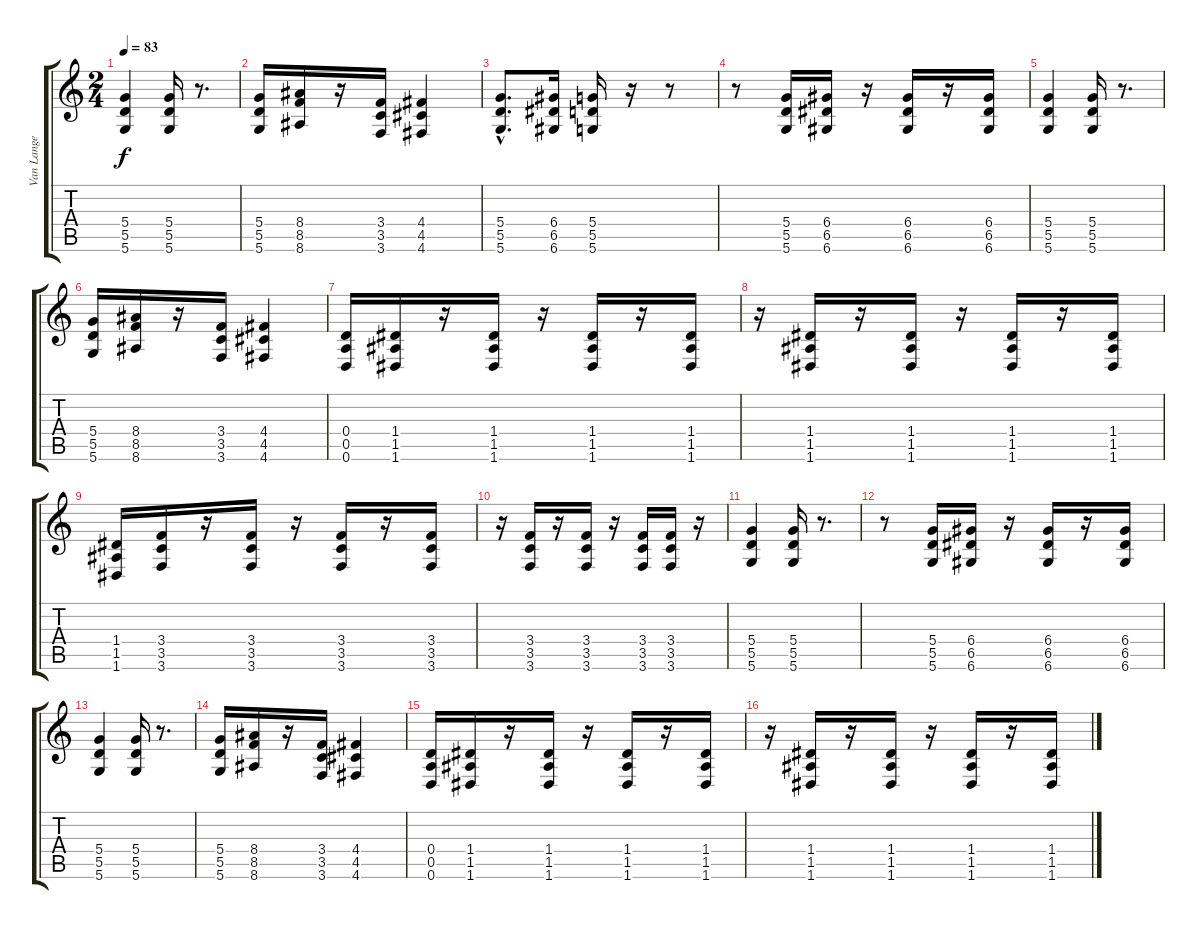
\track ("Van Lange" "Van Lange") {instrument distortionguitar}
\staff {score tabs}
\tuning (E4 B3 G3 D3 A2 D2) {hide}
\ts (2 4)
\tempo 83
\clef g2
\ks c
(5.4 5.5 5.6).4{dy f} (5.4 5.5 5.6).16 r.8{d} |
(5.4 5.5 5.6).16 (8.4 8.5 8.6).16 r.16 (3.4 3.5 3.6).16 (4.4 4.5 4.6).4 |
(5.4{hac} 5.5{hac} 5.6{hac}).8{d} (6.4 6.5 6.6).16 (5.4 5.5 5.6).16 r.16 r.8 |
r.8 (5.4 5.5 5.6).16 (6.4 6.5 6.6).16 r.16 (6.4 6.5 6.6).16 r.16 (6.4 6.5 6.6).16 |
(5.4 5.5 5.6).4 (5.4 5.5 5.6).16 r.8{d} |
(5.4 5.5 5.6).16 (8.4 8.5 8.6).16 r.16 (3.4 3.5 3.6).16 (4.4 4.5 4.6).4 |
(0.4 0.5 0.6).16 (1.4 1.5 1.6).16 r.16 (1.4 1.5 1.6).16 r.16 (1.4 1.5 1.6).16 r.16 (1.4 1.5 1.6).16 |
r.16 (1.4 1.5 1.6).16 r.16 (1.4 1.5 1.6).16 r.16 (1.4 1.5 1.6).16 r.16 (1.4 1.5 1.6).16 |
(1.4 1.5 1.6).16 (3.4 3.5 3.6).16 r.16 (3.4 3.5 3.6).16 r.16 (3.4 3.5 3.6).16 r.16 (3.4 3.5 3.6).16 |
r.16 (3.4 3.5 3.6).16 r.16 (3.4 3.5 3.6).16 r.16 (3.4 3.5 3.6).16 (3.4 3.5 3.6).16 r.16 |
(5.4 5.5 5.6).4 (5.4 5.5 5.6).16 r.8{d} |
r.8 (5.4 5.5 5.6).16 (6.4 6.5 6.6).16 r.16 (6.4 6.5 6.6).16 r.16 (6.4 6.5 6.6).16 |
(5.4 5.5 5.6).4 (5.4 5.5 5.6).16 r.8{d} |
(5.4 5.5 5.6).16 (8.4 8.5 8.6).16 r.16 (3.4 3.5 3.6).16 (4.4 4.5 4.6).4 |
(0.4 0.5 0.6).16 (1.4 1.5 1.6).16 r.16 (1.4 1.5 1.6).16 r.16 (1.4 1.5 1.6).16 r.16 (1.4 1.5 1.6).16 |
r.16 (1.4 1.5 1.6).16 r.16 (1.4 1.5 1.6).16 r.16 (1.4 1.5 1.6).16 r.16 (1.4 1.5 1.6).16
